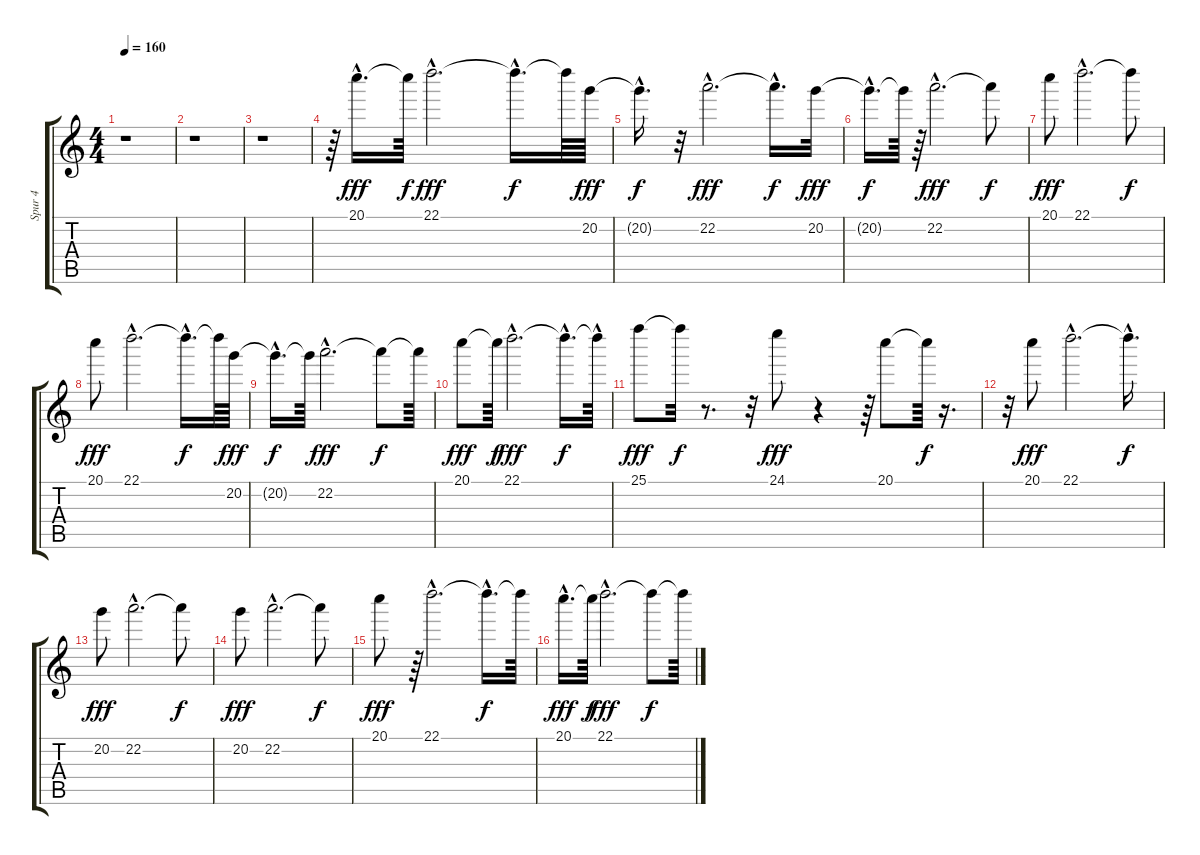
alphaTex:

\track ("Spur 4" "Spur 4") {instrument distortionguitar}
\staff {score tabs}
\tuning (E4 B3 G3 D3 A2 E2) {hide}
\ts (4 4)
\tempo 160
\clef g2
\ks c
r.1{dy f} |
r.1 |
r.1 |
r.64 20.1{hac}.16{d dy fff} 20.1{t}.64{dy f} 22.1{hac}.2{d dy fff} 22.1{hac t}.16{d dy f} 22.1{t}.64 20.2.64{dy fff} |
20.2{hac t}.16{d dy f} r.32 22.2{hac}.2{d dy fff} 22.2{hac t}.16{d dy f} 20.2.32{dy fff} |
20.2{hac t}.16{d dy f} 20.2{t}.64 r.64 22.2{hac}.2{d dy fff} 22.2{t}.8{dy f} |
20.1.8{dy fff} 22.1{hac}.2{d} 22.1{t}.8{dy f} |
20.1.8{dy fff} 22.1{hac}.2{d} 22.1{hac t}.16{d dy f} 22.1{t}.64 20.2.64{dy fff} |
20.2{hac t}.16{d dy f} 20.2{t}.64 22.2{hac}.2{d dy fff} 22.2{t}.8{dy f} 22.2{t}.64 |
20.1.8{dy fff} 20.1{t}.64{dy f} 22.1{hac}.2{d dy fff} 22.1{hac t}.16{d dy f} 22.1{hac t}.64 |
25.1.8{dy fff} 25.1{t}.32{dy f} r.8{d} r.32 24.1.8{dy fff} r.4 r.64 20.1.8 20.1{t}.64{dy f} r.16{d} |
r.32 20.1.8{dy fff} 22.1{hac}.2{d} 22.1{hac t}.16{d dy f} |
20.2.8{dy fff} 22.2{hac}.2{d} 22.2{t}.8{dy f} |
20.2.8{dy fff} 22.2{hac}.2{d} 22.2{t}.8{dy f} |
20.1.8{dy fff} r.64 22.1{hac}.2{d} 22.1{hac t}.16{d dy f} 22.1{t}.64 |
20.1{hac}.16{d dy fff} 20.1{t}.64{dy f} 22.1{hac}.2{d dy fff} 22.1{t}.8{dy f} 22.1{t}.64
